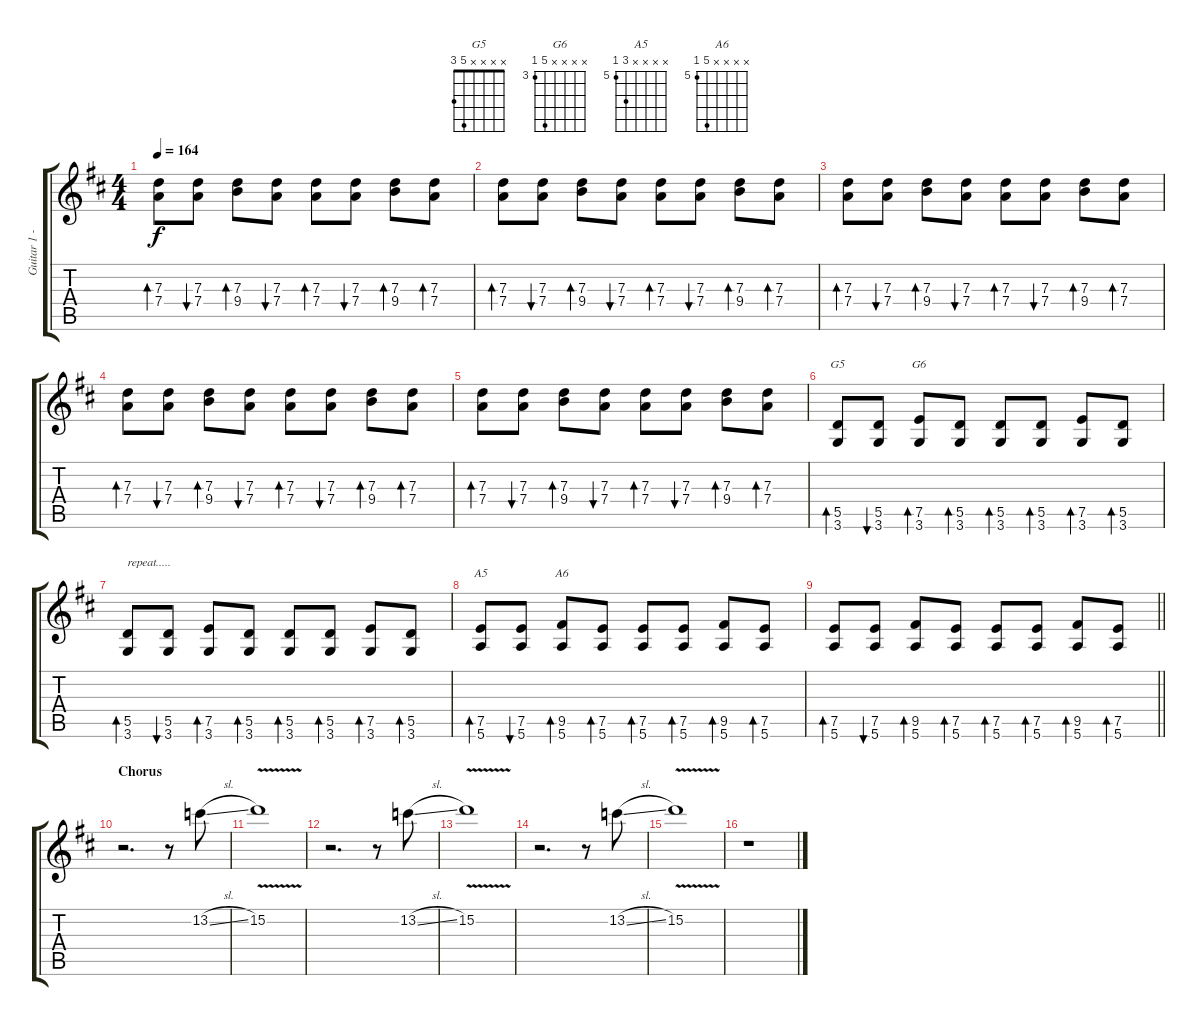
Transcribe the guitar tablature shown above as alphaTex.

\track ("Guitar 1 - Frey" "Guitar 1 -") {instrument distortionguitar}
\staff {score tabs}
\tuning (E4 B3 G3 D3 A2 E2) {hide}
\chord ("G5" x x x x 5 3)
\chord ("G6" x x x x 7 3) {firstfret 3}
\chord ("A5" x x x x 7 5) {firstfret 5}
\chord ("A6" x x x x 9 5) {firstfret 5}
\ts (4 4)
\tempo 164
\clef g2
\ks d
(7.3 7.4).8{bd 30 dy f} (7.3 7.4).8{bu 30} (7.3 9.4).8{bd 30} (7.3 7.4).8{bu 30} (7.3 7.4).8{bd 30} (7.3 7.4).8{bu 30} (7.3 9.4).8{bd 30} (7.3 7.4).8{bd 30} |
(7.3 7.4).8{bd 30} (7.3 7.4).8{bu 30} (7.3 9.4).8{bd 30} (7.3 7.4).8{bu 30} (7.3 7.4).8{bd 30} (7.3 7.4).8{bu 30} (7.3 9.4).8{bd 30} (7.3 7.4).8{bd 30} |
(7.3 7.4).8{bd 30} (7.3 7.4).8{bu 30} (7.3 9.4).8{bd 30} (7.3 7.4).8{bu 30} (7.3 7.4).8{bd 30} (7.3 7.4).8{bu 30} (7.3 9.4).8{bd 30} (7.3 7.4).8{bd 30} |
(7.3 7.4).8{bd 30} (7.3 7.4).8{bu 30} (7.3 9.4).8{bd 30} (7.3 7.4).8{bu 30} (7.3 7.4).8{bd 30} (7.3 7.4).8{bu 30} (7.3 9.4).8{bd 30} (7.3 7.4).8{bd 30} |
(7.3 7.4).8{bd 30} (7.3 7.4).8{bu 30} (7.3 9.4).8{bd 30} (7.3 7.4).8{bu 30} (7.3 7.4).8{bd 30} (7.3 7.4).8{bu 30} (7.3 9.4).8{bd 30} (7.3 7.4).8{bd 30} |
(5.5 3.6).8{bd 30 ch "G5"} (5.5 3.6).8{bu 30} (7.5 3.6).8{bd 30 ch "G6"} (5.5 3.6).8{bd 30} (5.5 3.6).8{bd 30} (5.5 3.6).8{bd 30} (7.5 3.6).8{bd 30} (5.5 3.6).8{bd 30} |
(5.5 3.6).8{bd 30 txt "repeat....."} (5.5 3.6).8{bu 30} (7.5 3.6).8{bd 30} (5.5 3.6).8{bd 30} (5.5 3.6).8{bd 30} (5.5 3.6).8{bd 30} (7.5 3.6).8{bd 30} (5.5 3.6).8{bd 30} |
(7.5 5.6).8{bd 30 ch "A5"} (7.5 5.6).8{bu 30} (9.5 5.6).8{bd 30 ch "A6"} (7.5 5.6).8{bd 30} (7.5 5.6).8{bd 30} (7.5 5.6).8{bd 30} (9.5 5.6).8{bd 30} (7.5 5.6).8{bd 30} |
\barLineRight lightlight
(7.5 5.6).8{bd 30} (7.5 5.6).8{bu 30} (9.5 5.6).8{bd 30} (7.5 5.6).8{bd 30} (7.5 5.6).8{bd 30} (7.5 5.6).8{bd 30} (9.5 5.6).8{bd 30} (7.5 5.6).8{bd 30} |
\section ("" "Chorus")
r.2{d volume 16} r.8 13.2{sl}.8 |
15.2{v}.1 |
r.2{d} r.8 13.2{sl}.8 |
15.2{v}.1 |
r.2{d} r.8 13.2{sl}.8 |
15.2{v}.1 |
r.1
